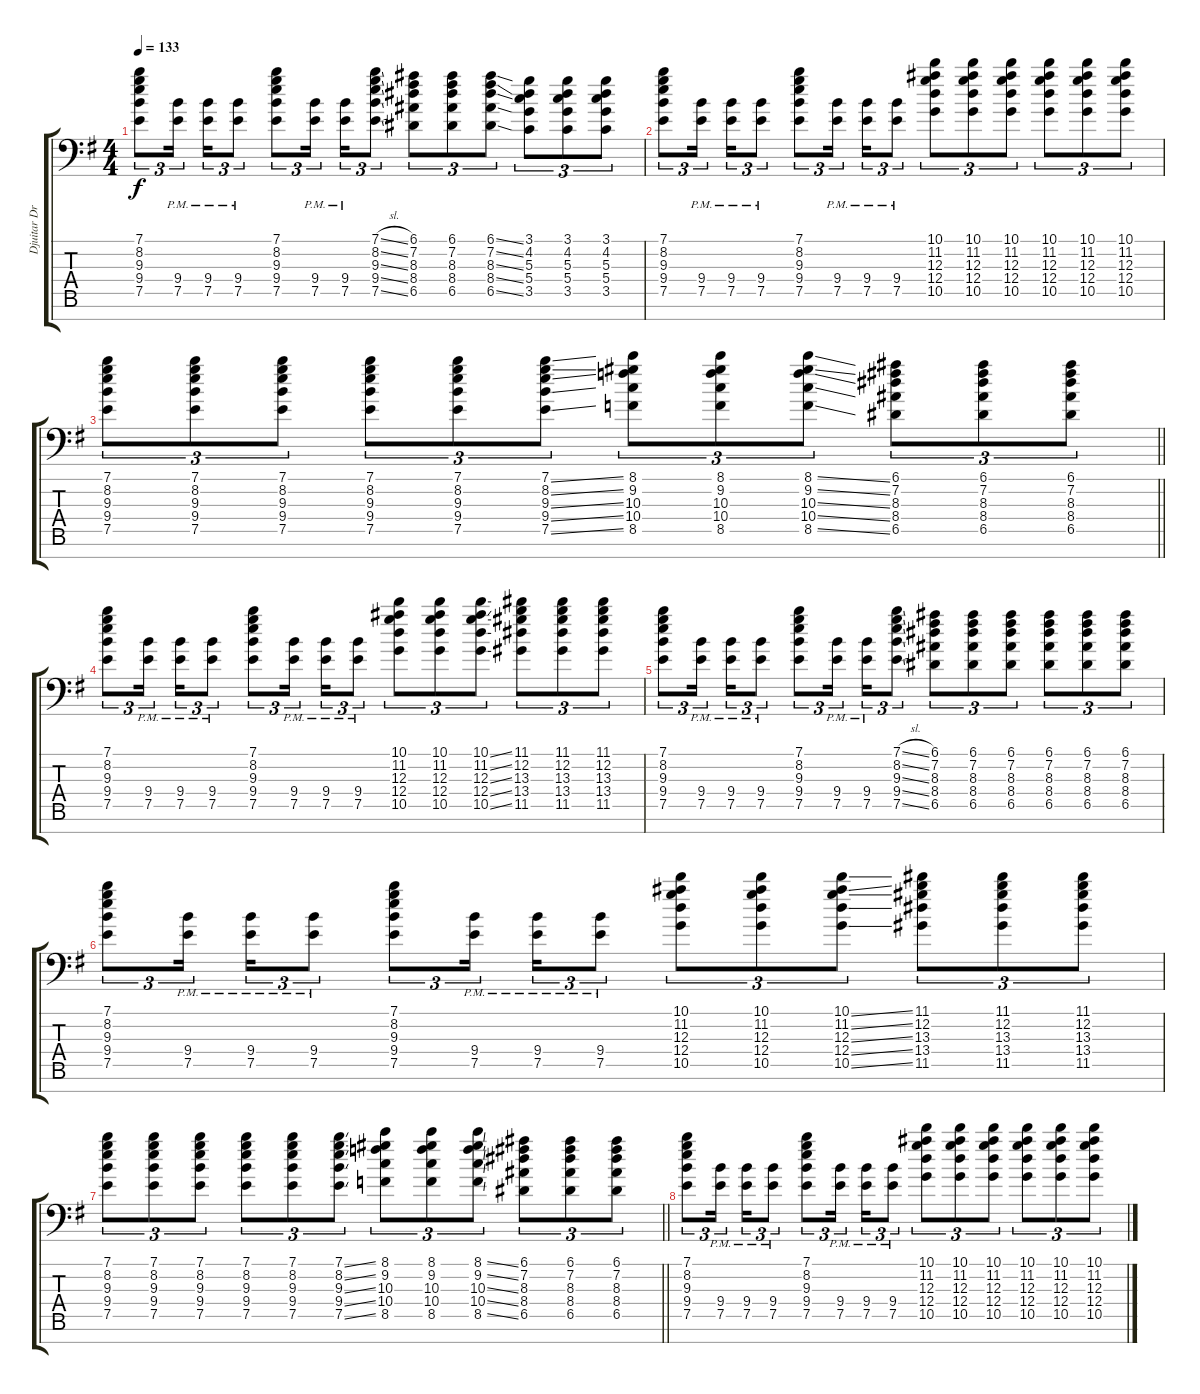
\track ("Djuitar Dropped A" "Djuitar Dr") {instrument distortionguitar}
\staff {score tabs}
\tuning (E4 B3 G3 D3 A2 E2 A1) {hide}
\ts (4 4)
\tempo 133
\clef f4
\ks eminor
(7.1 8.2 9.3 9.4 7.5).8{tu (3 2) dy f} (9.4{pm} 7.5{pm}).16{tu (3 2) beam splitsecondary} (9.4{pm} 7.5{pm}).16{tu (3 2)} (9.4{pm} 7.5{pm}).8{tu (3 2)} (7.1 8.2 9.3 9.4 7.5).8{tu (3 2)} (9.4{pm} 7.5{pm}).16{tu (3 2) beam splitsecondary} (9.4{pm} 7.5{pm}).16{tu (3 2)} (7.1{sl} 8.2{sl} 9.3{sl} 9.4{sl} 7.5{sl}).8{tu (3 2)} (6.1 7.2 8.3 8.4 6.5).8{tu (3 2)} (6.1 7.2 8.3 8.4 6.5).8{tu (3 2)} (6.1{ss} 7.2{ss} 8.3{ss} 8.4{ss} 6.5{ss}).8{tu (3 2)} (3.1 4.2 5.3 5.4 3.5).8{tu (3 2)} (3.1 4.2 5.3 5.4 3.5).8{tu (3 2)} (3.1 4.2 5.3 5.4 3.5).8{tu (3 2)} |
(7.1 8.2 9.3 9.4 7.5).8{tu (3 2)} (9.4{pm} 7.5{pm}).16{tu (3 2) beam splitsecondary} (9.4{pm} 7.5{pm}).16{tu (3 2)} (9.4{pm} 7.5{pm}).8{tu (3 2)} (7.1 8.2 9.3 9.4 7.5).8{tu (3 2)} (9.4{pm} 7.5{pm}).16{tu (3 2) beam splitsecondary} (9.4{pm} 7.5{pm}).16{tu (3 2)} (9.4{pm} 7.5{pm}).8{tu (3 2)} (10.1 11.2 12.3 12.4 10.5).8{tu (3 2)} (10.1 11.2 12.3 12.4 10.5).8{tu (3 2)} (10.1 11.2 12.3 12.4 10.5).8{tu (3 2)} (10.1 11.2 12.3 12.4 10.5).8{tu (3 2)} (10.1 11.2 12.3 12.4 10.5).8{tu (3 2)} (10.1 11.2 12.3 12.4 10.5).8{tu (3 2)} |
\barLineRight lightlight
(7.1 8.2 9.3 9.4 7.5).8{tu (3 2) balance 8} (7.1 8.2 9.3 9.4 7.5).8{tu (3 2)} (7.1 8.2 9.3 9.4 7.5).8{tu (3 2)} (7.1 8.2 9.3 9.4 7.5).8{tu (3 2)} (7.1 8.2 9.3 9.4 7.5).8{tu (3 2)} (7.1{ss} 8.2{ss} 9.3{ss} 9.4{ss} 7.5{ss}).8{tu (3 2)} (8.1 9.2 10.3 10.4 8.5).8{tu (3 2)} (8.1 9.2 10.3 10.4 8.5).8{tu (3 2)} (8.1{ss} 9.2{ss} 10.3{ss} 10.4{ss} 8.5{ss}).8{tu (3 2)} (6.1 7.2 8.3 8.4 6.5).8{tu (3 2)} (6.1 7.2 8.3 8.4 6.5).8{tu (3 2)} (6.1 7.2 8.3 8.4 6.5).8{tu (3 2)} |
(7.1 8.2 9.3 9.4 7.5).8{tu (3 2) balance 16} (9.4{pm} 7.5{pm}).16{tu (3 2) beam splitsecondary} (9.4{pm} 7.5{pm}).16{tu (3 2)} (9.4{pm} 7.5{pm}).8{tu (3 2)} (7.1 8.2 9.3 9.4 7.5).8{tu (3 2)} (9.4{pm} 7.5{pm}).16{tu (3 2) beam splitsecondary} (9.4{pm} 7.5{pm}).16{tu (3 2)} (9.4{pm} 7.5{pm}).8{tu (3 2)} (10.1 11.2 12.3 12.4 10.5).8{tu (3 2)} (10.1 11.2 12.3 12.4 10.5).8{tu (3 2)} (10.1{ss} 11.2{ss} 12.3{ss} 12.4{ss} 10.5{ss}).8{tu (3 2)} (11.1 12.2 13.3 13.4 11.5).8{tu (3 2)} (11.1 12.2 13.3 13.4 11.5).8{tu (3 2)} (11.1 12.2 13.3 13.4 11.5).8{tu (3 2)} |
(7.1 8.2 9.3 9.4 7.5).8{tu (3 2)} (9.4{pm} 7.5{pm}).16{tu (3 2) beam splitsecondary} (9.4{pm} 7.5{pm}).16{tu (3 2)} (9.4{pm} 7.5{pm}).8{tu (3 2)} (7.1 8.2 9.3 9.4 7.5).8{tu (3 2)} (9.4{pm} 7.5{pm}).16{tu (3 2) beam splitsecondary} (9.4{pm} 7.5{pm}).16{tu (3 2)} (7.1{sl} 8.2{sl} 9.3{sl} 9.4{sl} 7.5{sl}).8{tu (3 2)} (6.1 7.2 8.3 8.4 6.5).8{tu (3 2)} (6.1 7.2 8.3 8.4 6.5).8{tu (3 2)} (6.1 7.2 8.3 8.4 6.5).8{tu (3 2)} (6.1 7.2 8.3 8.4 6.5).8{tu (3 2)} (6.1 7.2 8.3 8.4 6.5).8{tu (3 2)} (6.1 7.2 8.3 8.4 6.5).8{tu (3 2)} |
(7.1 8.2 9.3 9.4 7.5).8{tu (3 2)} (9.4{pm} 7.5{pm}).16{tu (3 2) beam splitsecondary} (9.4{pm} 7.5{pm}).16{tu (3 2)} (9.4{pm} 7.5{pm}).8{tu (3 2)} (7.1 8.2 9.3 9.4 7.5).8{tu (3 2)} (9.4{pm} 7.5{pm}).16{tu (3 2) beam splitsecondary} (9.4{pm} 7.5{pm}).16{tu (3 2)} (9.4{pm} 7.5{pm}).8{tu (3 2)} (10.1 11.2 12.3 12.4 10.5).8{tu (3 2)} (10.1 11.2 12.3 12.4 10.5).8{tu (3 2)} (10.1{ss} 11.2{ss} 12.3{ss} 12.4{ss} 10.5{ss}).8{tu (3 2)} (11.1 12.2 13.3 13.4 11.5).8{tu (3 2)} (11.1 12.2 13.3 13.4 11.5).8{tu (3 2)} (11.1 12.2 13.3 13.4 11.5).8{tu (3 2)} |
\barLineRight lightlight
(7.1 8.2 9.3 9.4 7.5).8{tu (3 2) balance 8} (7.1 8.2 9.3 9.4 7.5).8{tu (3 2)} (7.1 8.2 9.3 9.4 7.5).8{tu (3 2)} (7.1 8.2 9.3 9.4 7.5).8{tu (3 2)} (7.1 8.2 9.3 9.4 7.5).8{tu (3 2)} (7.1{ss} 8.2{ss} 9.3{ss} 9.4{ss} 7.5{ss}).8{tu (3 2)} (8.1 9.2 10.3 10.4 8.5).8{tu (3 2)} (8.1 9.2 10.3 10.4 8.5).8{tu (3 2)} (8.1{ss} 9.2{ss} 10.3{ss} 10.4{ss} 8.5{ss}).8{tu (3 2)} (6.1 7.2 8.3 8.4 6.5).8{tu (3 2)} (6.1 7.2 8.3 8.4 6.5).8{tu (3 2)} (6.1 7.2 8.3 8.4 6.5).8{tu (3 2)} |
(7.1 8.2 9.3 9.4 7.5).8{tu (3 2) balance 16} (9.4{pm} 7.5{pm}).16{tu (3 2) beam splitsecondary} (9.4{pm} 7.5{pm}).16{tu (3 2)} (9.4{pm} 7.5{pm}).8{tu (3 2)} (7.1 8.2 9.3 9.4 7.5).8{tu (3 2)} (9.4{pm} 7.5{pm}).16{tu (3 2) beam splitsecondary} (9.4{pm} 7.5{pm}).16{tu (3 2)} (9.4{pm} 7.5{pm}).8{tu (3 2)} (10.1 11.2 12.3 12.4 10.5).8{tu (3 2)} (10.1 11.2 12.3 12.4 10.5).8{tu (3 2)} (10.1 11.2 12.3 12.4 10.5).8{tu (3 2)} (10.1 11.2 12.3 12.4 10.5).8{tu (3 2)} (10.1 11.2 12.3 12.4 10.5).8{tu (3 2)} (10.1 11.2 12.3 12.4 10.5).8{tu (3 2)}
